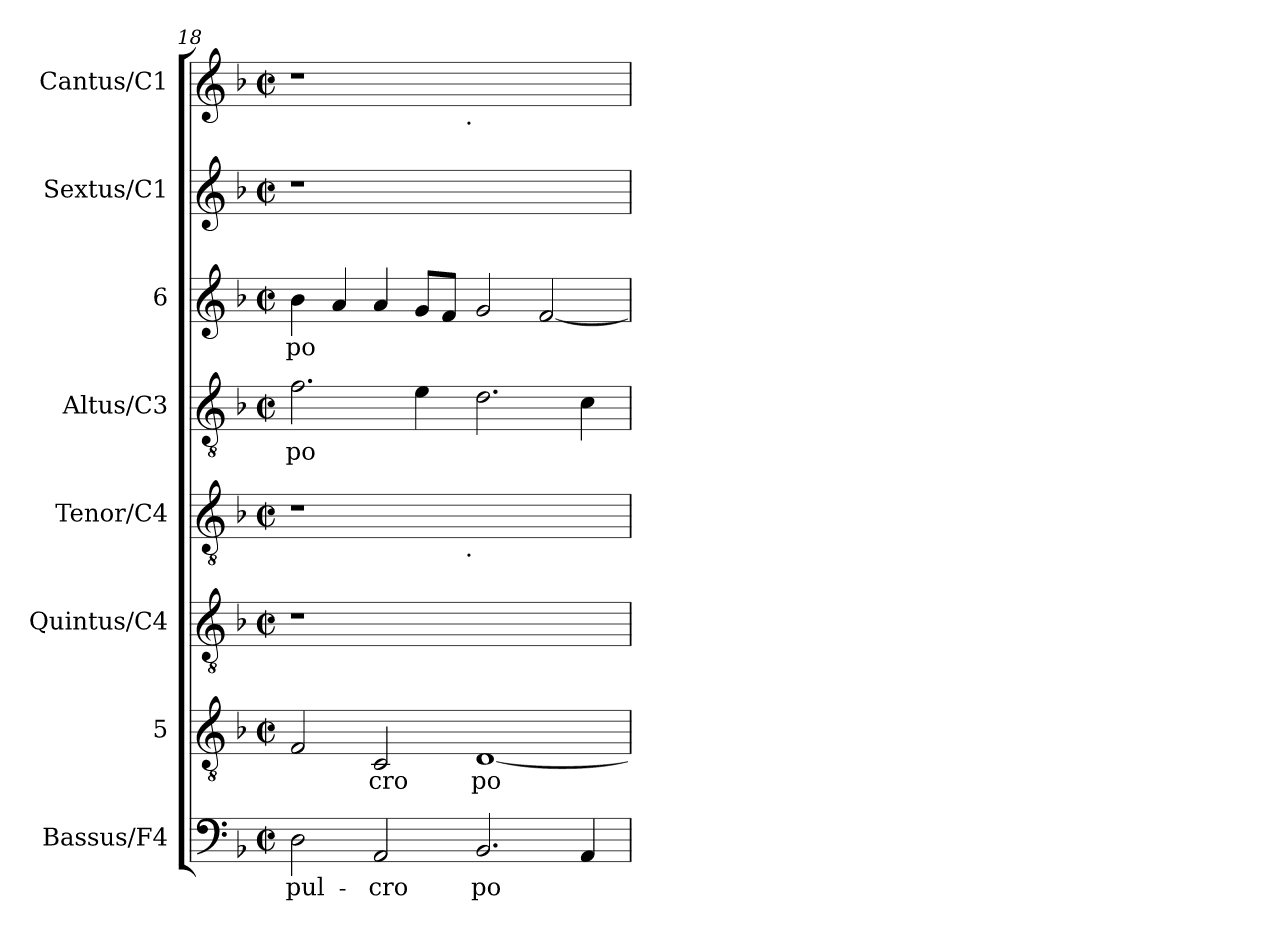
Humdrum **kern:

**kern	**text	**kern	**text	**kern	**kern	**kern	**text	**kern	**text	**kern	**kern
*part8	*part8	*part7	*part7	*part6	*part5	*part4	*part4	*part3	*part3	*part2	*part1
*staff8	*staff8	*staff7	*staff7	*staff6	*staff5	*staff4	*staff4	*staff3	*staff3	*staff2	*staff1
*I"Bassus/F4	*	*I"5	*	*I"Quintus/C4	*I"Tenor/C4	*I"Altus/C3	*	*I"6	*	*I"Sextus/C1	*I"Cantus/C1
*I'B	*	*	*	*	*I'T	*I'A	*	*	*	*	*I'C
*clefF4	*	*clefGv2	*	*clefGv2	*clefGv2	*clefGv2	*	*clefG2	*	*clefG2	*clefG2
*k[b-]	*	*k[b-]	*	*k[b-]	*k[b-]	*k[b-]	*	*k[b-]	*	*k[b-]	*k[b-]
*F:	*	*F:	*	*F:	*F:	*F:	*	*F:	*	*F:	*F:
*M2/2	*	*M2/2	*	*M2/2	*M2/2	*M2/2	*	*M2/2	*	*M2/2	*M2/2
*met(c|)	*	*met(c|)	*	*met(c|)	*met(c|)	*met(c|)	*	*met(c|)	*	*met(c|)	*met(c|)
=18	=18	=18	=18	=18	=18	=18	=18	=18	=18	=18	=18
!	!LO:LY:b:rj	!	!LO:LY:b:cj	!	!	!	!LO:LY:b:rj	!	!LO:LY:b:rj	!	!
*	*	*	*	*	*^	*	*	*	*	*	*^
2D\	-pul-	2F/	--	1r	1r	2ryy	2.f\	po-	4b-\	po-	1r	1r	2ryy
!	!	!	!	!	!	!	!	!	!	!LO:LY:b:rj	!	!	!
.	.	.	.	.	.	.	.	.	4a/	--	.	.	.
!	!LO:LY:b:rj	!	!LO:LY:b:cj	!	!	!	!	!	!	!LO:LY:b:rj	!	!	!
2AA/	-cro	2C/	-cro	.	.	4...ryy	.	.	4a/	--	.	.	4...ryy
!	!	!	!	!	!	!	!	!LO:LY:b:rj	!	!LO:LY:b:rj	!	!	!
.	.	.	.	.	.	.	4e\	--	8g/L	--	.	.	.
!	!	!	!	!	!	!	!	!	!	!LO:LY:b:rj	!	!	!
.	.	.	.	.	.	.	.	.	8f/J	--	.	.	.
!	!	!	!	!	!	!	!	!	!	!	!	!	!LO:TX:b:t=.
!	!	!	!	!	!	!LO:TX:b:t=.	!	!	!	!	!	!	!
.	.	.	.	.	.	1ryy	.	.	.	.	.	.	1ryy
!	!LO:LY:b:rj	!	!LO:LY:b:cj	!	!	!	!	!LO:LY:b:rj	!	!LO:LY:b:rj	!	!	!
2.BB-/	po-	[<1D	po-	1ryy	1ryy	.	2.d\	--	2g/	--	1ryy	1ryy	.
!	!	!	!	!	!	!	!	!	!	!LO:LY:b:rj	!	!	!
.	.	.	.	.	.	.	.	.	[<2f/	--	.	.	.
!	!LO:LY:b:rj	!	!	!	!	!	!	!LO:LY:b:rj	!	!	!	!	!
4AA/	--	.	.	.	.	.	4c\	--	.	.	.	.	.
.	.	.	.	.	.	32ryy	.	.	.	.	.	.	32ryy
*	*	*	*	*	*v	*v	*	*	*	*	*	*v	*v
=	=	=	=	=	=	=	=	=	=	=	=
*-	*-	*-	*-	*-	*-	*-	*-	*-	*-	*-	*-
